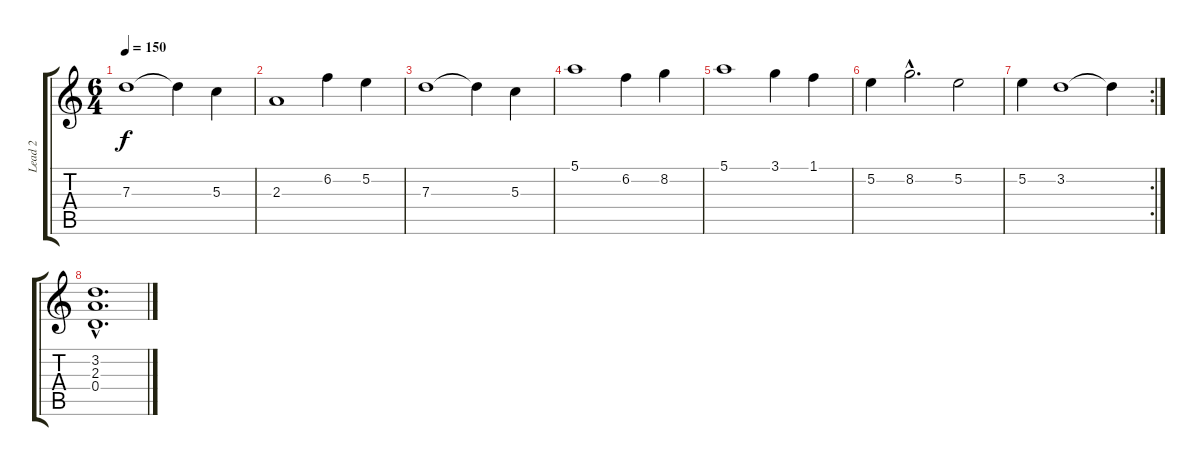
\track ("Lead 2" "Lead 2") {instrument acousticguitarsteel}
\staff {score tabs}
\tuning (E4 B3 G3 D3 A2 E2) {hide}
\ts (6 4)
\tempo 150
\clef g2
\ks c
7.3.1{dy f} 7.3{t}.4 5.3.4 |
2.3.1 6.2.4 5.2.4 |
7.3.1 7.3{t}.4 5.3.4 |
5.1.1 6.2.4 8.2.4 |
5.1.1 3.1.4 1.1.4 |
5.2.4 8.2{hac}.2{d} 5.2.2 |
\rc 2
5.2.4 3.2.1 3.2{t}.4 |
(3.2{hac} 2.3{hac} 0.4{hac}).1{d volume 12}
